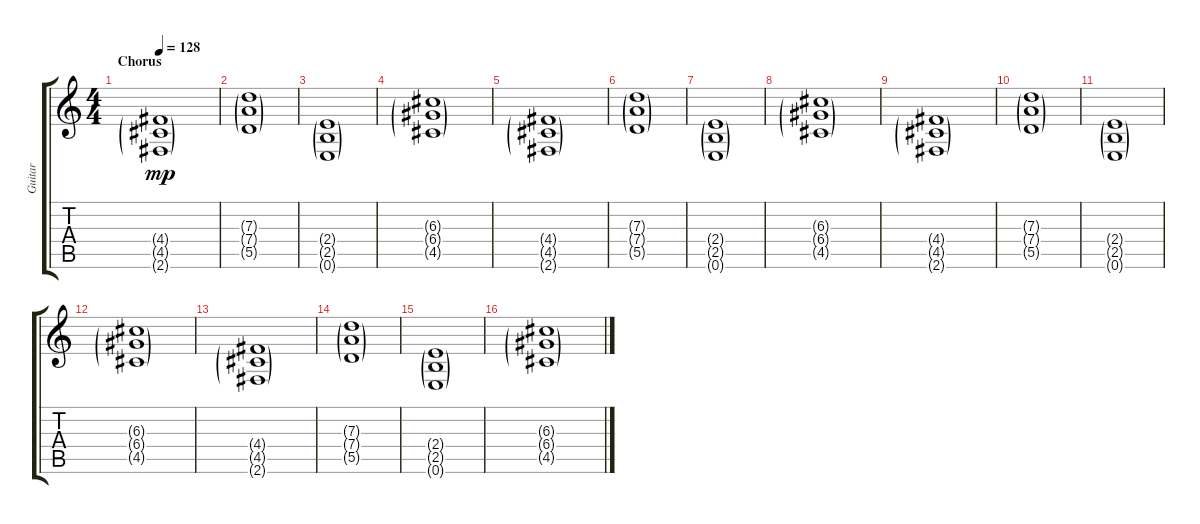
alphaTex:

\track ("Guitar" "Guitar") {instrument distortionguitar}
\staff {score tabs}
\tuning (E4 B3 G3 D3 A2 E2) {hide}
\ts (4 4)
\section ("" "Chorus")
\tempo 128
\clef g2
\ks c
(4.4{g} 4.5{g} 2.6{g}).1{dy mp} |
(7.3{g} 7.4{g} 5.5{g}).1 |
(2.4{g} 2.5{g} 0.6{g}).1 |
(6.3{g} 6.4{g} 4.5{g}).1 |
(4.4{g} 4.5{g} 2.6{g}).1 |
(7.3{g} 7.4{g} 5.5{g}).1 |
(2.4{g} 2.5{g} 0.6{g}).1 |
(6.3{g} 6.4{g} 4.5{g}).1 |
(4.4{g} 4.5{g} 2.6{g}).1 |
(7.3{g} 7.4{g} 5.5{g}).1 |
(2.4{g} 2.5{g} 0.6{g}).1 |
(6.3{g} 6.4{g} 4.5{g}).1 |
(4.4{g} 4.5{g} 2.6{g}).1 |
(7.3{g} 7.4{g} 5.5{g}).1 |
(2.4{g} 2.5{g} 0.6{g}).1 |
(6.3{g} 6.4{g} 4.5{g}).1
